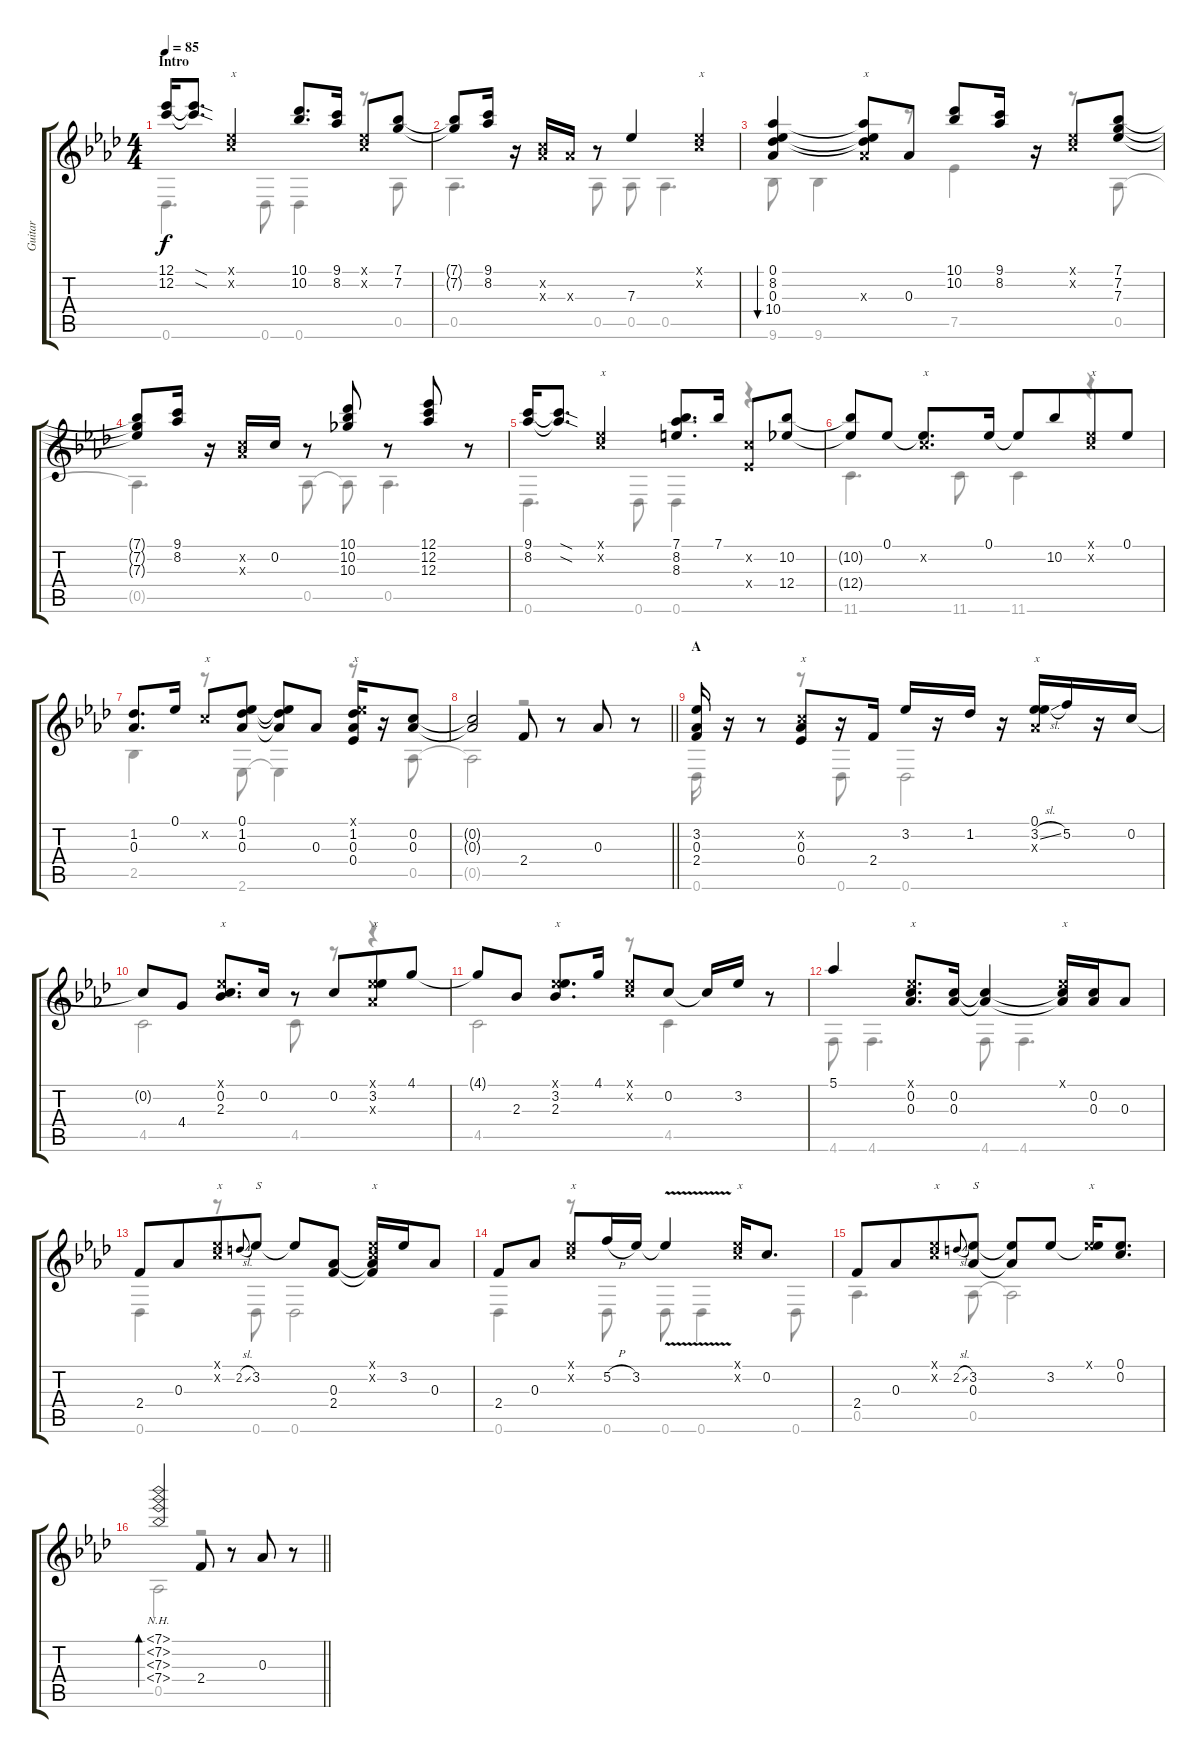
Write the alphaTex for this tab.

\track ("Guitar" "Guitar") {instrument acousticguitarsteel}
\staff {score tabs}
\tuning (Eb4 C4 Ab3 Eb3 Ab2 Db2) {hide}
\voice
\ts (4 4)
\section ("" "Intro")
\tempo 85
\clef g2
\ks ab
(12.1 12.2).16{dy f instrument acousticguitarsteel} (12.1{sod t} 12.2{sod t}).8{d} (0.1{x} 0.2{x}).4{txt "x"} (10.1 10.2).8{d} (9.1 8.2).16 (0.1{x} 0.2{x}).8 (7.1 7.2).8 |
(7.1{t} 7.2{t}).8 (9.1 8.2).16 r.16 (0.2{x} 0.3{x}).16 0.3{x}.16 r.8 7.3.4 (0.1{x} 0.2{x}).4{txt "x"} |
(0.1 8.2 0.3 10.4).4{bu 240} (0.1{t} 8.2{t} 0.3{x} 10.4{t}).8{txt "x"} 0.3.8 (10.1 10.2).8 (9.1 8.2).16 r.16 (0.1{x} 0.2{x}).8 (7.1 7.2 7.3).8 |
(7.1{t} 7.2{t} 7.3{t}).8 (9.1 8.2).16 r.16 (0.2{x} 0.3{x}).16 0.2.16 r.8 (10.1 10.2 10.3).8 r.8 (12.1 12.2 12.3).8 r.8 |
(9.1 8.2).16 (9.1{sod t} 8.2{sod t}).8{d} (0.1{x} 0.2{x}).4{txt "x"} (7.1 8.2 8.3).8{d} 7.1.16 (0.2{x} 0.4{x}).8 (10.2 12.4).8 |
(10.2{t} 12.4{t}).8 0.1.8 (0.1{t} 0.2{x}).8{d txt "x"} 0.1.16 0.1{t}.8 10.2.8{beam merge} (0.1{x} 0.2{x}).8{txt "x"} 0.1.8 |
(1.2 0.3).8{d} 0.1.16 0.2{x}.8{txt "x"} (0.1 1.2 0.3).8 (0.1{t} 1.2{t} 0.3{t}).8 0.3.8 (0.1{x} 1.2 0.3 0.4).16{txt "x"} r.16 (0.2 0.3).8 |
\barLineRight lightlight
(0.2{t} 0.3{t}).2 2.4.8 r.8 0.3.8 r.8 |
\section ("" "A")
(3.2 0.3 2.4).16 r.16 r.8 (0.2{x} 0.3 0.4).8{txt "x"} r.16 2.4.16 3.2.16 r.16 1.2.16 r.16 (0.1 3.2{sl} 0.3{x}).16{txt "x"} 5.2.16 r.16 0.2.16 |
0.2{t}.8 4.4.8 (0.1{x} 0.2 2.3).8{d txt "x"} 0.2.16 r.8 0.2.8{beam merge} (0.1{x} 3.2 0.3{x}).8{txt "x"} 4.1.8 |
4.1{t}.8 2.3.8 (0.1{x} 3.2 2.3).8{d txt "x"} 4.1.16 (0.1{x} 0.2{x}).8 0.2.8 0.2{t}.16 3.2.16 r.8 |
5.1.4 (0.1{x} 0.2 0.3).8{d txt "x"} (0.2 0.3).16 (0.2{t} 0.3{t}).4 (0.1{x} 0.2{t} 0.3{t}).16{txt "x"} (0.2 0.3).16 0.3.8 |
2.4.8 0.3.8{beam merge} (0.1{x} 0.2{x}).8{txt "x"} 2.2{sl}.8{gr onbeat} 3.2.8{txt "S"} 3.2{t}.8 (0.3 2.4).8 (0.1{x} 0.2{x} 0.3{t} 2.4{t}).16{txt "x"} 3.2.16 0.3.8 |
2.4.8 0.3.8 (0.1{x} 0.2{x}).8{txt "x"} 5.2{h}.16 3.2.16 3.2{v t}.4 (0.1{x} 0.2{x}).16{txt "x"} 0.2.8{d} |
2.4.8 0.3.8{beam merge} (0.1{x} 0.2{x}).8{txt "x"} 2.2{sl}.8{gr onbeat} (3.2 0.3).8{txt "S"} (3.2{t} 0.3{t}).8 3.2.8 (0.1{x} 3.2{t}).16{txt "x"} (0.1 0.2).8{d} |
\barLineRight lightlight
(7.1{nh} 7.2{nh} 7.3{nh} 7.4{nh}).2{bd 120} 2.4.8 r.8 0.3.8 r.8
\voice
\clef g2
\ottava regular
\simile none
\ks ab
0.6.4{d dy f} 0.6.8 0.6.4 r.8 0.5.8 |
0.5.4{d} 0.5.8 0.5.8 0.5.4{d} |
9.6.8 9.6.4 r.8 7.5.4 r.8 0.5.8 |
0.5{t}.4{d} 0.5.8 0.5{t}.8 0.5.4{d} |
0.6.4{d} 0.6.8 0.6.4 r.4 |
11.6.4{d} 11.6.8 11.6.4 r.4 |
2.5.4 r.8 2.6.8 2.6{t}.4 r.8 0.5.8 |
\barLineRight lightlight
0.5{t}.2 r.2 |
0.6.16 r.16 r.8 r.8 0.6.8 0.6.2 |
4.5.2 4.5.8 r.8 r.4 |
4.5.2 r.8 4.5.4 r.8 |
4.6.8 4.6.4{d} 4.6.8 4.6.4{d} |
0.6.4 r.8 0.6.8 0.6.2 |
0.6.4 r.8 0.6.8 0.6.8 0.6.4 0.6.8 |
0.5.4{d} 0.5.8 0.5{t}.2 |
\barLineRight lightlight
0.5.2 r.2
